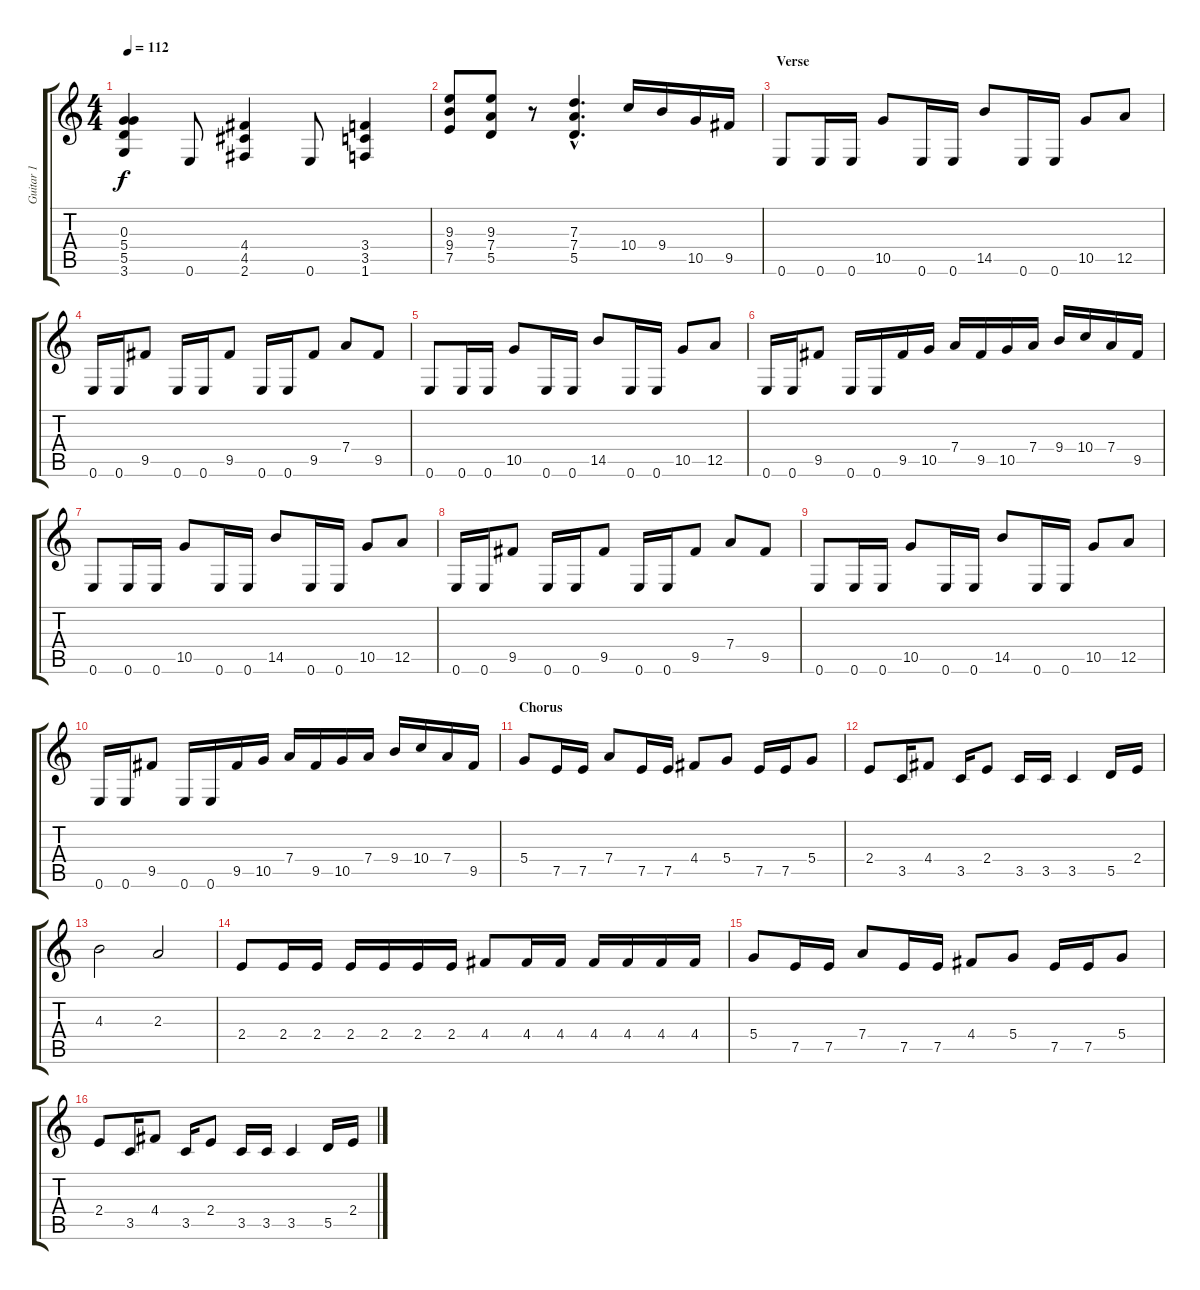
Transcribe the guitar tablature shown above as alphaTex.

\track ("Guitar 1" "Guitar 1") {instrument acousticguitarsteel}
\staff {score tabs}
\tuning (E4 B3 G3 D3 A2 E2) {hide}
\ts (4 4)
\tempo 112
\clef g2
\ks c
(0.3 5.4{t} 5.5{t} 3.6{t}).4{dy f} 0.6.8 (4.4 4.5 2.6).4 0.6.8 (3.4 3.5 1.6).4 |
(9.3 9.4 7.5).8 (9.3 7.4 5.5).8 r.8 (7.3{hac} 7.4{hac} 5.5{hac}).4{d} 10.4.16 9.4.16 10.5.16 9.5.16 |
\section ("" "Verse ")
0.6.8 0.6.16 0.6.16 10.5.8 0.6.16 0.6.16 14.5.8 0.6.16 0.6.16 10.5.8 12.5.8 |
0.6.16 0.6.16 9.5.8 0.6.16 0.6.16 9.5.8 0.6.16 0.6.16 9.5.8 7.4.8 9.5.8 |
0.6.8 0.6.16 0.6.16 10.5.8 0.6.16 0.6.16 14.5.8 0.6.16 0.6.16 10.5.8 12.5.8 |
0.6.16 0.6.16 9.5.8 0.6.16 0.6.16 9.5.16 10.5.16 7.4.16 9.5.16 10.5.16 7.4.16 9.4.16 10.4.16 7.4.16 9.5.16 |
0.6.8 0.6.16 0.6.16 10.5.8 0.6.16 0.6.16 14.5.8 0.6.16 0.6.16 10.5.8 12.5.8 |
0.6.16 0.6.16 9.5.8 0.6.16 0.6.16 9.5.8 0.6.16 0.6.16 9.5.8 7.4.8 9.5.8 |
0.6.8 0.6.16 0.6.16 10.5.8 0.6.16 0.6.16 14.5.8 0.6.16 0.6.16 10.5.8 12.5.8 |
0.6.16 0.6.16 9.5.8 0.6.16 0.6.16 9.5.16 10.5.16 7.4.16 9.5.16 10.5.16 7.4.16 9.4.16 10.4.16 7.4.16 9.5.16 |
\section ("" "Chorus")
5.4.8 7.5.16 7.5.16 7.4.8 7.5.16 7.5.16 4.4.8 5.4.8 7.5.16 7.5.16 5.4.8 |
2.4.8 3.5.16 4.4.8 3.5.16 2.4.8 3.5.16 3.5.16 3.5.4 5.5.16 2.4.16 |
4.3.2 2.3.2 |
2.4.8 2.4.16 2.4.16 2.4.16 2.4.16 2.4.16 2.4.16 4.4.8 4.4.16 4.4.16 4.4.16 4.4.16 4.4.16 4.4.16 |
5.4.8 7.5.16 7.5.16 7.4.8 7.5.16 7.5.16 4.4.8 5.4.8 7.5.16 7.5.16 5.4.8 |
2.4.8 3.5.16 4.4.8 3.5.16 2.4.8 3.5.16 3.5.16 3.5.4 5.5.16 2.4.16
